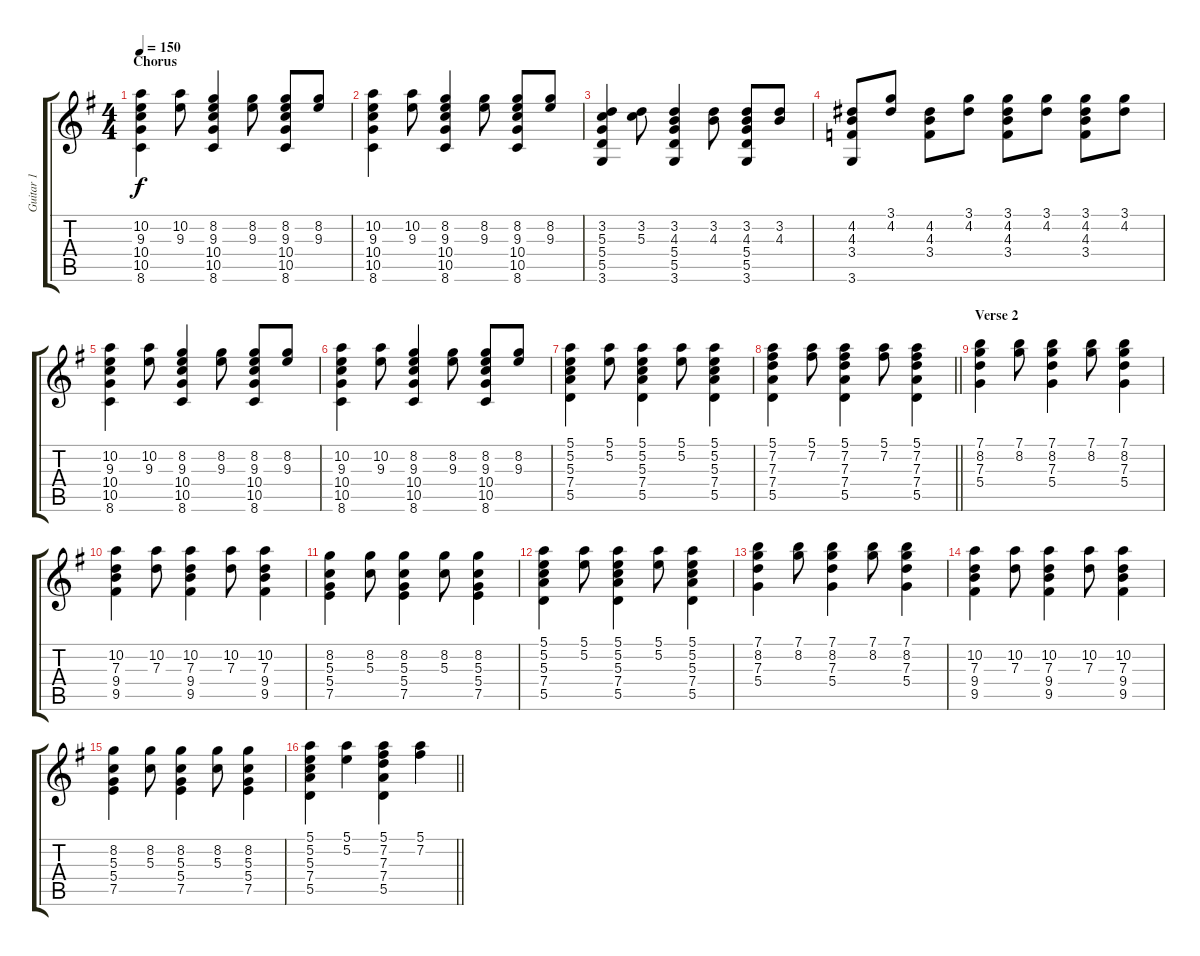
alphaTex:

\track ("Guitar 1" "Guitar 1") {instrument electricguitarclean}
\staff {score tabs}
\tuning (E4 B3 G3 D3 A2 E2) {hide}
\ts (4 4)
\section ("" "Chorus")
\tempo 150
\clef g2
\ks g
(10.2 9.3 10.4 10.5 8.6).4{dy f} (10.2 9.3).8 (8.2 9.3 10.4 10.5 8.6).4 (8.2 9.3).8 (8.2 9.3 10.4 10.5 8.6).8 (8.2 9.3).8 |
(10.2 9.3 10.4 10.5 8.6).4 (10.2 9.3).8 (8.2 9.3 10.4 10.5 8.6).4 (8.2 9.3).8 (8.2 9.3 10.4 10.5 8.6).8 (8.2 9.3).8 |
(3.2 5.3 5.4 5.5 3.6).4 (3.2 5.3).8 (3.2 4.3 5.4 5.5 3.6).4 (3.2 4.3).8 (3.2 4.3 5.4 5.5 3.6).8 (3.2 4.3).8 |
(4.2 4.3 3.4 3.6).8 (3.1 4.2).8 (4.2 4.3 3.4).8 (3.1 4.2).8 (3.1 4.2 4.3 3.4).8 (3.1 4.2).8 (3.1 4.2 4.3 3.4).8 (3.1 4.2).8 |
(10.2 9.3 10.4 10.5 8.6).4 (10.2 9.3).8 (8.2 9.3 10.4 10.5 8.6).4 (8.2 9.3).8 (8.2 9.3 10.4 10.5 8.6).8 (8.2 9.3).8 |
(10.2 9.3 10.4 10.5 8.6).4 (10.2 9.3).8 (8.2 9.3 10.4 10.5 8.6).4 (8.2 9.3).8 (8.2 9.3 10.4 10.5 8.6).8 (8.2 9.3).8 |
(5.1 5.2 5.3 7.4 5.5).4 (5.1 5.2).8 (5.1 5.2 5.3 7.4 5.5).4 (5.1 5.2).8 (5.1 5.2 5.3 7.4 5.5).4 |
\barLineRight lightlight
(5.1 7.2 7.3 7.4 5.5).4 (5.1 7.2).8 (5.1 7.2 7.3 7.4 5.5).4 (5.1 7.2).8 (5.1 7.2 7.3 7.4 5.5).4 |
\section ("" "Verse 2")
(7.1 8.2 7.3 5.4).4 (7.1 8.2).8 (7.1 8.2 7.3 5.4).4 (7.1 8.2).8 (7.1 8.2 7.3 5.4).4 |
(10.2 7.3 9.4 9.5).4 (10.2 7.3).8 (10.2 7.3 9.4 9.5).4 (10.2 7.3).8 (10.2 7.3 9.4 9.5).4 |
(8.2 5.3 5.4 7.5).4 (8.2 5.3).8 (8.2 5.3 5.4 7.5).4 (8.2 5.3).8 (8.2 5.3 5.4 7.5).4 |
(5.1 5.2 5.3 7.4 5.5).4 (5.1 5.2).8 (5.1 5.2 5.3 7.4 5.5).4 (5.1 5.2).8 (5.1 5.2 5.3 7.4 5.5).4 |
(7.1 8.2 7.3 5.4).4 (7.1 8.2).8 (7.1 8.2 7.3 5.4).4 (7.1 8.2).8 (7.1 8.2 7.3 5.4).4 |
(10.2 7.3 9.4 9.5).4 (10.2 7.3).8 (10.2 7.3 9.4 9.5).4 (10.2 7.3).8 (10.2 7.3 9.4 9.5).4 |
(8.2 5.3 5.4 7.5).4 (8.2 5.3).8 (8.2 5.3 5.4 7.5).4 (8.2 5.3).8 (8.2 5.3 5.4 7.5).4 |
\barLineRight lightlight
(5.1 5.2 5.3 7.4 5.5).4 (5.1 5.2).4 (5.1 7.2 7.3 7.4 5.5).4 (5.1 7.2).4
